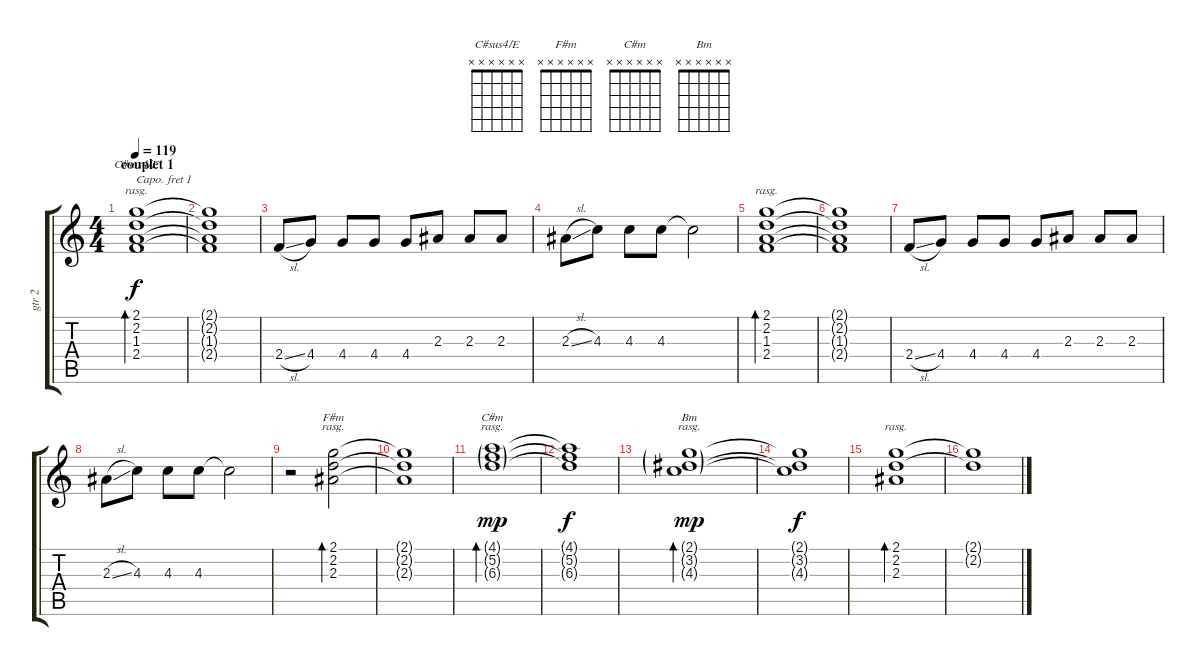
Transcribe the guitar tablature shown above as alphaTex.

\track ("gtr 2" "gtr 2") {instrument acousticguitarsteel}
\staff {score tabs}
\capo 1
\tuning (E4 B3 G3 D3 A2 E2) {hide}
\chord ("C#sus4/E" x x x x x x)
\chord ("F#m" x x x x x x)
\chord ("C#m" x x x x x x)
\chord ("Bm" x x x x x x)
\ts (4 4)
\section ("" "couplet 1")
\tempo 119
\clef g2
\ks c
(2.1 2.2 1.3 2.4).1{bd 120 ch "C#sus4/E" rasg ii dy f instrument acousticguitarsteel} |
(2.1{t} 2.2{t} 1.3{t} 2.4{t}).1 |
2.4{sl}.8 4.4.8 4.4.8 4.4.8 4.4.8 2.3.8 2.3.8 2.3.8 |
2.3{sl}.8 4.3.8 4.3.8 4.3.8 4.3{t}.2 |
(2.1 2.2 1.3 2.4).1{bd 120 rasg ii} |
(2.1{t} 2.2{t} 1.3{t} 2.4{t}).1 |
2.4{sl}.8 4.4.8 4.4.8 4.4.8 4.4.8 2.3.8 2.3.8 2.3.8 |
2.3{sl}.8 4.3.8 4.3.8 4.3.8 4.3{t}.2 |
r.2 (2.1 2.2 2.3).2{bd 120 ch "F#m" rasg ii} |
(2.1{t} 2.2{t} 2.3{t}).1 |
(4.1{g} 5.2{g} 6.3{g}).1{bd 120 ch "C#m" rasg ii dy mp} |
(4.1{t} 5.2{t} 6.3{t}).1{dy f} |
(2.1{g} 3.2{g} 4.3{g}).1{bd 120 ch "Bm" rasg ii dy mp} |
(2.1{t} 3.2{t} 4.3{t}).1{dy f} |
(2.1 2.2 2.3).1{bd 120 rasg ii} |
(2.1{t} 2.2{t}).1
